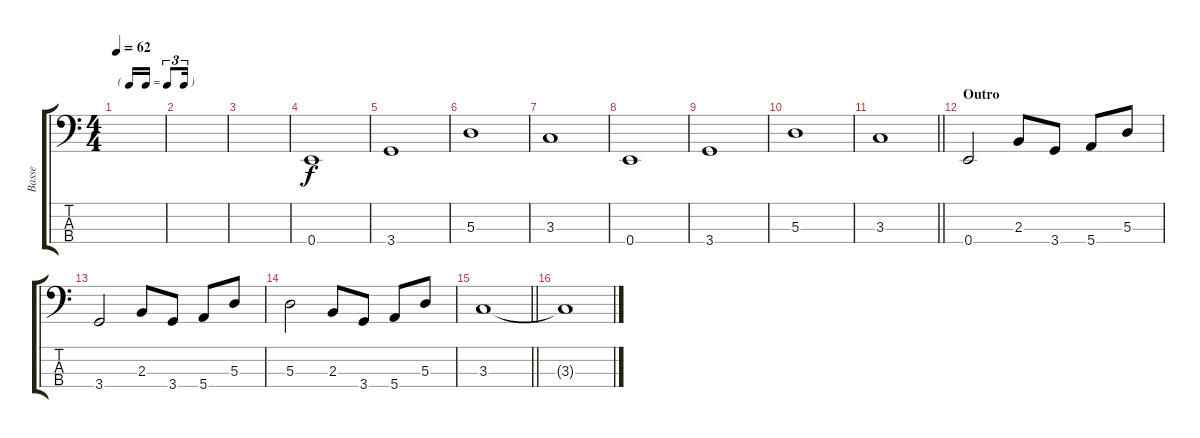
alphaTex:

\track ("Basse" "Basse") {instrument electricbassfinger}
\staff {score tabs}
\tuning (G2 D2 A1 E1) {hide}
\ts (4 4)
\tf triplet16th
\tempo 62
\clef f4
\ks c
|
|
|
0.4.1 |
3.4.1 |
5.3.1 |
3.3.1 |
0.4.1 |
3.4.1 |
5.3.1 |
\barLineRight lightlight
3.3.1 |
\section ("" "Outro")
0.4.2 2.3.8 3.4.8 5.4.8 5.3.8 |
3.4.2 2.3.8 3.4.8 5.4.8 5.3.8 |
5.3.2 2.3.8 3.4.8 5.4.8 5.3.8 |
\barLineRight lightlight
3.3.1 |
3.3{t}.1
